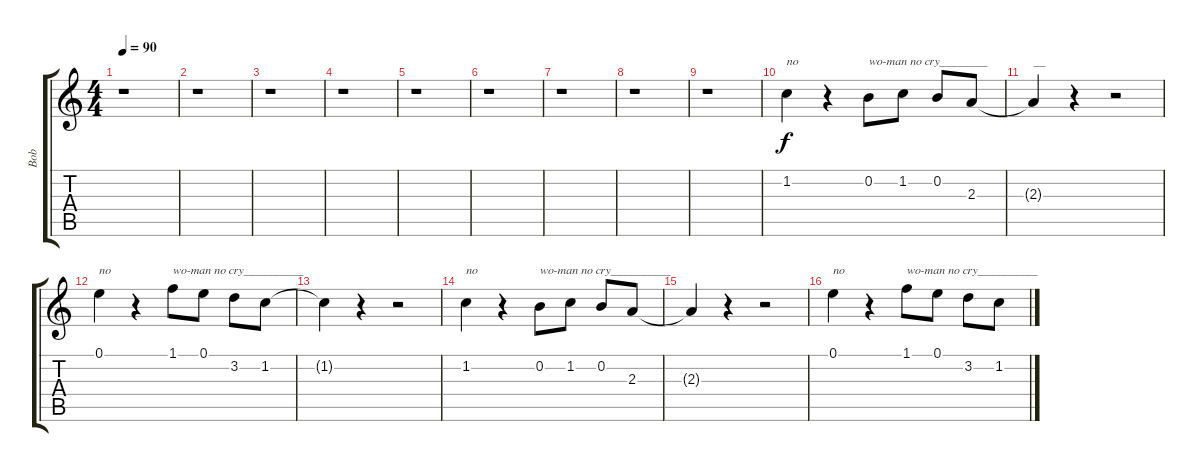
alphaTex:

\track ("Bob " "Bob ") {instrument acousticguitarnylon}
\staff {score tabs}
\tuning (E4 B3 G3 D3 A2 E2) {hide}
\ts (4 4)
\tempo 90
\clef g2
\ks c
r.1{dy f instrument acousticguitarnylon} |
r.1 |
r.1 |
r.1 |
r.1 |
r.1 |
r.1 |
r.1 |
r.1 |
1.2.4{txt "no"} r.4 0.2.8{txt "wo-man no cry________"} 1.2.8 0.2.8 2.3.8 |
2.3{t}.4{txt "__"} r.4 r.2 |
0.1.4{txt "no"} r.4 1.1.8{txt "wo-man no cry__________"} 0.1.8 3.2.8 1.2.8 |
1.2{t}.4 r.4 r.2 |
1.2.4{txt "no"} r.4 0.2.8{txt "wo-man no cry__________"} 1.2.8 0.2.8 2.3.8 |
2.3{t}.4 r.4 r.2 |
0.1.4{txt "no"} r.4 1.1.8{txt "wo-man no cry__________"} 0.1.8 3.2.8 1.2.8
